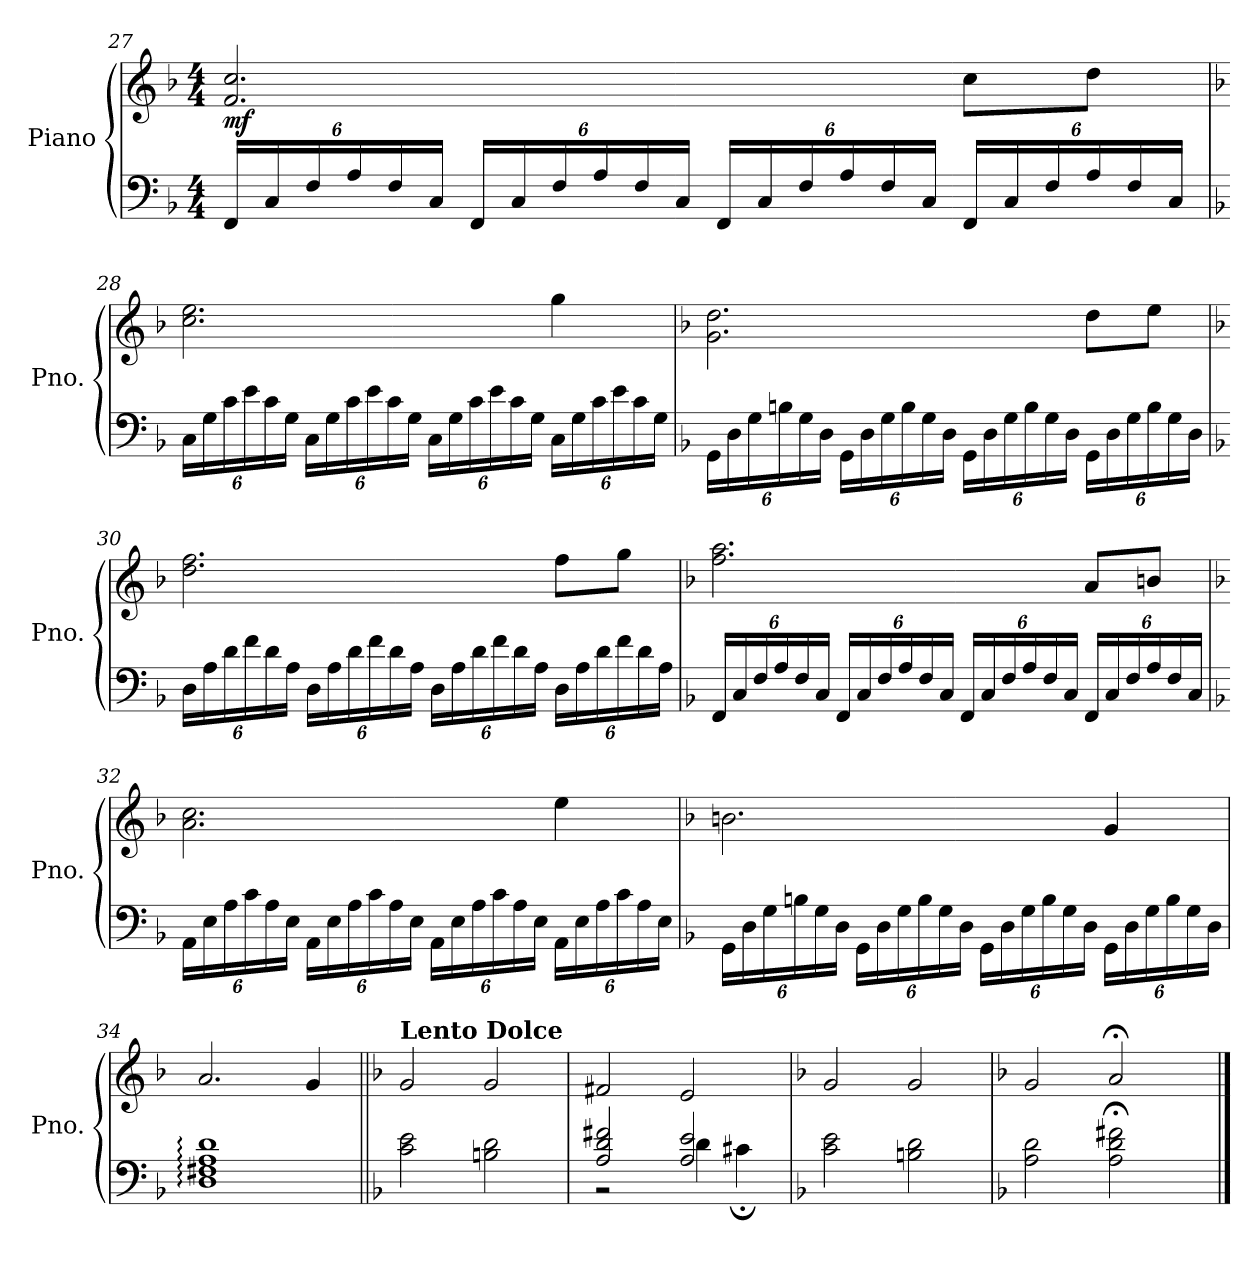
**kern	**kern	**dynam
*part1	*part1	*part1
*staff2	*staff1	*staff1/2
*I"Piano	*	*
*I'Pno.	*	*
!!LO:PB:g=z
*clefF4	*clefG2	*
*k[b-]	*k[b-]	*
*M4/4	*M4/4	*
*Xbrackettup	*	*
=27	=27	=27
!	!	!LO:DY:b
24FF/LL	2.f/ 2.cc/	mf
24C/	.	.
24F/	.	.
24A/	.	.
24F/	.	.
24C/JJ	.	.
24FF/LL	.	.
24C/	.	.
24F/	.	.
24A/	.	.
24F/	.	.
24C/JJ	.	.
24FF/LL	.	.
24C/	.	.
24F/	.	.
24A/	.	.
24F/	.	.
24C/JJ	.	.
24FF/LL	8cc\L	.
24C/	.	.
24F/	.	.
24A/	8dd\J	.
24F/	.	.
24C/JJ	.	.
!!LO:LB:g=z
=28	=28	=28
*k[b-]	*k[b-]	*
24C\LL	2.cc\ 2.ee\	.
24G\	.	.
24c\	.	.
24e\	.	.
24c\	.	.
24G\JJ	.	.
24C\LL	.	.
24G\	.	.
24c\	.	.
24e\	.	.
24c\	.	.
24G\JJ	.	.
24C\LL	.	.
24G\	.	.
24c\	.	.
24e\	.	.
24c\	.	.
24G\JJ	.	.
24C\LL	4gg\	.
24G\	.	.
24c\	.	.
24e\	.	.
24c\	.	.
24G\JJ	.	.
!!LO:LB:g=z
=29	=29	=29
*k[b-]	*k[b-]	*
24GG\LL	2.g\ 2.dd\	.
24D\	.	.
24G\	.	.
24Bn\	.	.
24G\	.	.
24D\JJ	.	.
24GG\LL	.	.
24D\	.	.
24G\	.	.
24B\	.	.
24G\	.	.
24D\JJ	.	.
24GG\LL	.	.
24D\	.	.
24G\	.	.
24B\	.	.
24G\	.	.
24D\JJ	.	.
24GG\LL	8dd\L	.
24D\	.	.
24G\	.	.
24B\	8ee\J	.
24G\	.	.
24D\JJ	.	.
!!LO:LB:g=z
=30	=30	=30
*k[b-]	*k[b-]	*
24D\LL	2.dd\ 2.ff\	.
24A\	.	.
24d\	.	.
24f\	.	.
24d\	.	.
24A\JJ	.	.
24D\LL	.	.
24A\	.	.
24d\	.	.
24f\	.	.
24d\	.	.
24A\JJ	.	.
24D\LL	.	.
24A\	.	.
24d\	.	.
24f\	.	.
24d\	.	.
24A\JJ	.	.
24D\LL	8ff\L	.
24A\	.	.
24d\	.	.
24f\	8gg\J	.
24d\	.	.
24A\JJ	.	.
!!LO:LB:g=z
=31	=31	=31
*k[b-]	*k[b-]	*
24FF/LL	2.ff\ 2.aa\	.
24C/	.	.
24F/	.	.
24A/	.	.
24F/	.	.
24C/JJ	.	.
24FF/LL	.	.
24C/	.	.
24F/	.	.
24A/	.	.
24F/	.	.
24C/JJ	.	.
24FF/LL	.	.
24C/	.	.
24F/	.	.
24A/	.	.
24F/	.	.
24C/JJ	.	.
24FF/LL	8a/L	.
24C/	.	.
24F/	.	.
24A/	8bn/J	.
24F/	.	.
24C/JJ	.	.
=32	=32	=32
*k[b-]	*k[b-]	*
24AA\LL	2.a\ 2.cc\	.
24E\	.	.
24A\	.	.
24c\	.	.
24A\	.	.
24E\JJ	.	.
24AA\LL	.	.
24E\	.	.
24A\	.	.
24c\	.	.
24A\	.	.
24E\JJ	.	.
24AA\LL	.	.
24E\	.	.
24A\	.	.
24c\	.	.
24A\	.	.
24E\JJ	.	.
24AA\LL	4ee\	.
24E\	.	.
24A\	.	.
24c\	.	.
24A\	.	.
24E\JJ	.	.
!!LO:LB:g=z
=33	=33	=33
*k[b-]	*k[b-]	*
24GG\LL	2.bn\	.
24D\	.	.
24G\	.	.
24Bn\	.	.
24G\	.	.
24D\JJ	.	.
24GG\LL	.	.
24D\	.	.
24G\	.	.
24B\	.	.
24G\	.	.
24D\JJ	.	.
24GG\LL	.	.
24D\	.	.
24G\	.	.
24B\	.	.
24G\	.	.
24D\JJ	.	.
24GG\LL	4g/	.
24D\	.	.
24G\	.	.
24B\	.	.
24G\	.	.
24D\JJ	.	.
=34	=34	=34
1D: 1F#X: 1A: 1d:	2.a/	.
.	4g/	.
=35||	=35||	=35||
*k[b-]	*k[b-]	*
*	*MM40	*
!	!LO:TX:a:B:t=Lento Dolce	!
2c\ 2e\	2g/	.
2Bn\ 2d\	2g/	.
=36	=36	=36
*^	*	*
2A/ 2d/ 2f#X/	2r	2f#X/	.
*	*	*MM30	*
2A/ 2e/	4d\	2e/	.
.	4c#X;\	.	.
*v	*v	*	*
=37	=37	=37
*k[b-]	*k[b-]	*
*	*MM40	*
2c\ 2e\	2g/	.
2Bn\ 2d\	2g/	.
!!LO:PB:g=z
=38	=38	=38
*k[b-]	*k[b-]	*
*	*^	*
2A\ 2d\	2g/	2.ryy	.
2A\;< 2d\;< 2f#X\;<	2a;</	.	.
.	.	4ryy	.
*	*v	*v	*
==	==	==
*-	*-	*-
